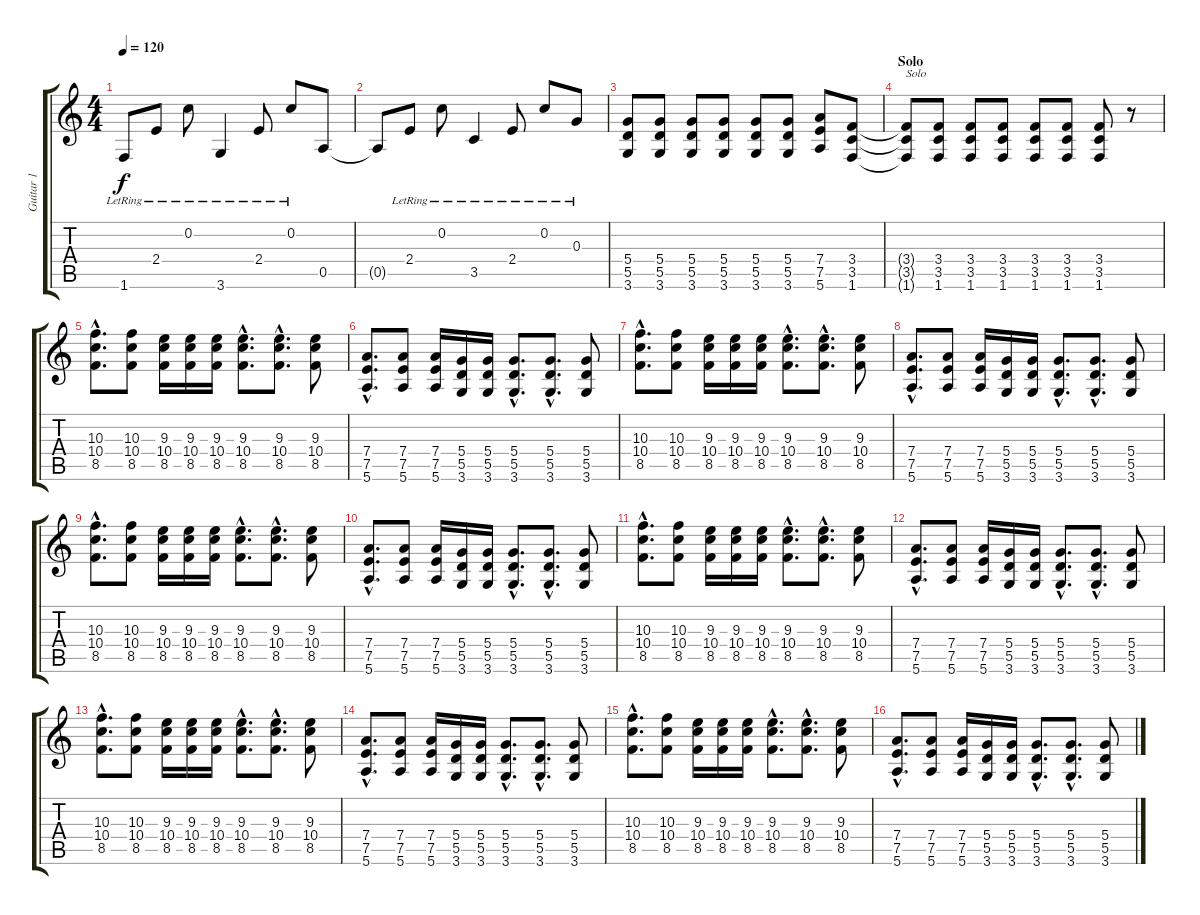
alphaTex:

\track ("Guitar 1" "Guitar 1") {instrument overdrivenguitar}
\staff {score tabs}
\tuning (E4 C4 G3 D3 A2 E2) {hide}
\ts (4 4)
\tempo 120
\clef g2
\ks c
1.6{lr}.8{dy f} 2.4{lr}.8 0.2{lr}.8 3.6{lr}.4 2.4{lr}.8 0.2{lr}.8 0.5.8 |
0.5{t}.8 2.4{lr}.8 0.2{lr}.8 3.5{lr}.4 2.4{lr}.8 0.2{lr}.8 0.3{lr}.8 |
(5.4 5.5 3.6).8{instrument overdrivenguitar} (5.4 5.5 3.6).8 (5.4 5.5 3.6).8 (5.4 5.5 3.6).8 (5.4 5.5 3.6).8 (5.4 5.5 3.6).8 (7.4 7.5 5.6).8 (3.4 3.5 1.6).8 |
\section ("" "Solo")
(3.4{t} 3.5{t} 1.6{t}).8{txt "Solo"} (3.4 3.5 1.6).8 (3.4 3.5 1.6).8 (3.4 3.5 1.6).8 (3.4 3.5 1.6).8 (3.4 3.5 1.6).8 (3.4 3.5 1.6).8 r.8 |
(10.3{hac} 10.4{hac} 8.5{hac}).8{d instrument overdrivenguitar} (10.3 10.4 8.5).8 (9.3 10.4 8.5).16 (9.3 10.4 8.5).16 (9.3 10.4 8.5).16 (9.3{hac} 10.4{hac} 8.5{hac}).8{d} (9.3{hac} 10.4{hac} 8.5{hac}).8{d} (9.3 10.4 8.5).8 |
(7.4{hac} 7.5{hac} 5.6{hac}).8{d} (7.4 7.5 5.6).8 (7.4 7.5 5.6).16 (5.4 5.5 3.6).16 (5.4 5.5 3.6).16 (5.4{hac} 5.5{hac} 3.6{hac}).8{d} (5.4{hac} 5.5{hac} 3.6{hac}).8{d} (5.4 5.5 3.6).8 |
(10.3{hac} 10.4{hac} 8.5{hac}).8{d} (10.3 10.4 8.5).8 (9.3 10.4 8.5).16 (9.3 10.4 8.5).16 (9.3 10.4 8.5).16 (9.3{hac} 10.4{hac} 8.5{hac}).8{d} (9.3{hac} 10.4{hac} 8.5{hac}).8{d} (9.3 10.4 8.5).8 |
(7.4{hac} 7.5{hac} 5.6{hac}).8{d} (7.4 7.5 5.6).8 (7.4 7.5 5.6).16 (5.4 5.5 3.6).16 (5.4 5.5 3.6).16 (5.4{hac} 5.5{hac} 3.6{hac}).8{d} (5.4{hac} 5.5{hac} 3.6{hac}).8{d} (5.4 5.5 3.6).8 |
(10.3{hac} 10.4{hac} 8.5{hac}).8{d} (10.3 10.4 8.5).8 (9.3 10.4 8.5).16 (9.3 10.4 8.5).16 (9.3 10.4 8.5).16 (9.3{hac} 10.4{hac} 8.5{hac}).8{d} (9.3{hac} 10.4{hac} 8.5{hac}).8{d} (9.3 10.4 8.5).8 |
(7.4{hac} 7.5{hac} 5.6{hac}).8{d} (7.4 7.5 5.6).8 (7.4 7.5 5.6).16 (5.4 5.5 3.6).16 (5.4 5.5 3.6).16 (5.4{hac} 5.5{hac} 3.6{hac}).8{d} (5.4{hac} 5.5{hac} 3.6{hac}).8{d} (5.4 5.5 3.6).8 |
(10.3{hac} 10.4{hac} 8.5{hac}).8{d} (10.3 10.4 8.5).8 (9.3 10.4 8.5).16 (9.3 10.4 8.5).16 (9.3 10.4 8.5).16 (9.3{hac} 10.4{hac} 8.5{hac}).8{d} (9.3{hac} 10.4{hac} 8.5{hac}).8{d} (9.3 10.4 8.5).8 |
(7.4{hac} 7.5{hac} 5.6{hac}).8{d} (7.4 7.5 5.6).8 (7.4 7.5 5.6).16 (5.4 5.5 3.6).16 (5.4 5.5 3.6).16 (5.4{hac} 5.5{hac} 3.6{hac}).8{d} (5.4{hac} 5.5{hac} 3.6{hac}).8{d} (5.4 5.5 3.6).8 |
(10.3{hac} 10.4{hac} 8.5{hac}).8{d} (10.3 10.4 8.5).8 (9.3 10.4 8.5).16 (9.3 10.4 8.5).16 (9.3 10.4 8.5).16 (9.3{hac} 10.4{hac} 8.5{hac}).8{d} (9.3{hac} 10.4{hac} 8.5{hac}).8{d} (9.3 10.4 8.5).8 |
(7.4{hac} 7.5{hac} 5.6{hac}).8{d} (7.4 7.5 5.6).8 (7.4 7.5 5.6).16 (5.4 5.5 3.6).16 (5.4 5.5 3.6).16 (5.4{hac} 5.5{hac} 3.6{hac}).8{d} (5.4{hac} 5.5{hac} 3.6{hac}).8{d} (5.4 5.5 3.6).8 |
(10.3{hac} 10.4{hac} 8.5{hac}).8{d} (10.3 10.4 8.5).8 (9.3 10.4 8.5).16 (9.3 10.4 8.5).16 (9.3 10.4 8.5).16 (9.3{hac} 10.4{hac} 8.5{hac}).8{d} (9.3{hac} 10.4{hac} 8.5{hac}).8{d} (9.3 10.4 8.5).8 |
(7.4{hac} 7.5{hac} 5.6{hac}).8{d} (7.4 7.5 5.6).8 (7.4 7.5 5.6).16 (5.4 5.5 3.6).16 (5.4 5.5 3.6).16 (5.4{hac} 5.5{hac} 3.6{hac}).8{d} (5.4{hac} 5.5{hac} 3.6{hac}).8{d} (5.4 5.5 3.6).8
